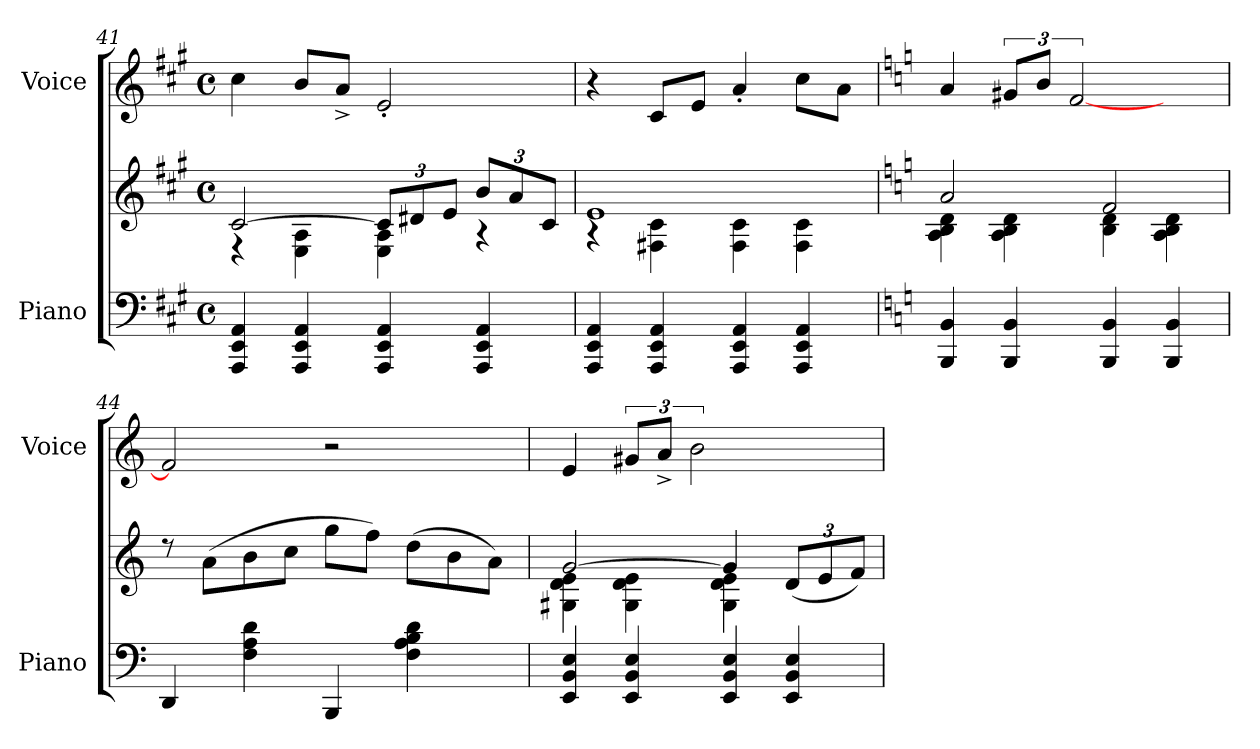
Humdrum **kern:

**kern	**kern	**kern
*part2	*part2	*part1
*staff3	*staff2	*staff1
*I"Piano	*	*I"Voice
*I'Piano	*	*I'Voice
*clefF4	*clefG2	*clefG2
*k[f#c#g#]	*k[f#c#g#]	*k[f#c#g#]
*M4/4	*M4/4	*M4/4
*met(c)	*met(c)	*met(c)
=41	=41	=41
*^	*^	*
4rb	4AAA/ 4EE/ 4AA/	[>2c#/	4ryy	4cc#\
2.ryy	4AAA/ 4EE/ 4AA/	.	4E\ 4A\	8b/L
.	.	.	.	8a^</J
.	4AAA/ 4EE/ 4AA/	12c#/L]	4E\ 4A\	2e'<'</
.	.	12d#X/	.	.
.	.	12e/J	.	.
.	4AAA/ 4EE/ 4AA/	12b/L	4rA	.
.	.	12a/	.	.
.	.	12c#/J	.	.
*v	*v	*	*	*
=42	=42	=42	=42
4AAA/ 4EE/ 4AA/	1e	4rG	4r
4AAA/ 4EE/ 4AA/	.	4F#X\ 4c#\	8c#/L
.	.	.	8e/J
4AAA/ 4EE/ 4AA/	.	4F#\ 4c#\	4a'</
4AAA/ 4EE/ 4AA/	.	4F#\ 4c#\	8cc#\L
.	.	.	8a\J
!!LO:LB:g=z
=43	=43	=43	=43
*k[]	*k[]	*	*k[]
4BBB/ 4BB/	2a/	4A\ 4B\ 4d\	4aZ</
4BBB/ 4BB/	.	4A\ 4B\ 4d\	12g#X/L
.	.	.	12b/J
.	.	.	[<3f/
4BBB/ 4BB/	2f/	4B\ 4d\	.
4BBB/ 4BB/	.	4A\ 4B\ 4d\	4ryy
*	*v	*v	*
=44	=44	=44
4DD/	8rcc	2f/]
.	(>8a\L	.
4F\ 4A\ 4d\	8b\	.
.	8cc\J	.
4BBB/	8gg\L	2r
.	8ff\J)	.
4F\ 4A\ 4B\ 4d\	(>8dd\L	.
.	8b\	.
8ryy	8a\J)	8ryy
=45	=45	=45
*	*^	*
4EE/ 4BB/ 4E/	[>2g/	4G#X\ 4d\ 4e\	4e/
4EE/ 4BB/ 4E/	.	4G#\ 4d\ 4e\	12g#X/L
.	.	.	12a^</J
.	.	.	3b\
4EE/ 4BB/ 4E/	4g/]	4G#\ 4d\ 4e\	.
4EE/ 4BB/ 4E/	(>12d/L	4ryy	4ryy
.	12e/	.	.
.	12f/J)	.	.
*	*v	*v	*
=	=	=
*-	*-	*-
